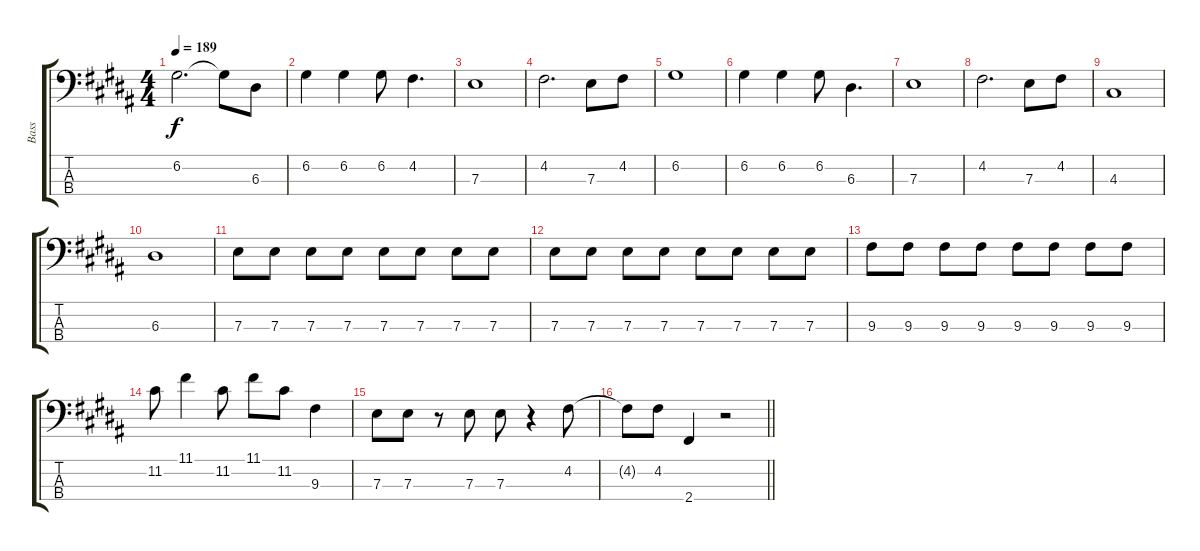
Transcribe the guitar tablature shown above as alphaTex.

\track ("Bass" "Bass") {instrument electricbasspick}
\staff {score tabs}
\tuning (G2 D2 A1 E1) {hide}
\ts (4 4)
\tempo 189
\clef f4
\ks b
6.2.2{d dy f} 6.2{t}.8 6.3.8 |
6.2.4 6.2.4 6.2.8 4.2.4{d} |
7.3.1 |
4.2.2{d} 7.3.8 4.2.8 |
6.2.1 |
6.2.4 6.2.4 6.2.8 6.3.4{d} |
7.3.1 |
4.2.2{d} 7.3.8 4.2.8 |
4.3.1 |
6.3.1 |
7.3.8 7.3.8 7.3.8 7.3.8 7.3.8 7.3.8 7.3.8 7.3.8 |
7.3.8 7.3.8 7.3.8 7.3.8 7.3.8 7.3.8 7.3.8 7.3.8 |
9.3.8 9.3.8 9.3.8 9.3.8 9.3.8 9.3.8 9.3.8 9.3.8 |
11.2.8 11.1.4 11.2.8 11.1.8 11.2.8 9.3.4 |
7.3.8 7.3.8 r.8 7.3.8 7.3.8 r.4 4.2.8 |
\barLineRight lightlight
4.2{t}.8 4.2.8 2.4.4 r.2
